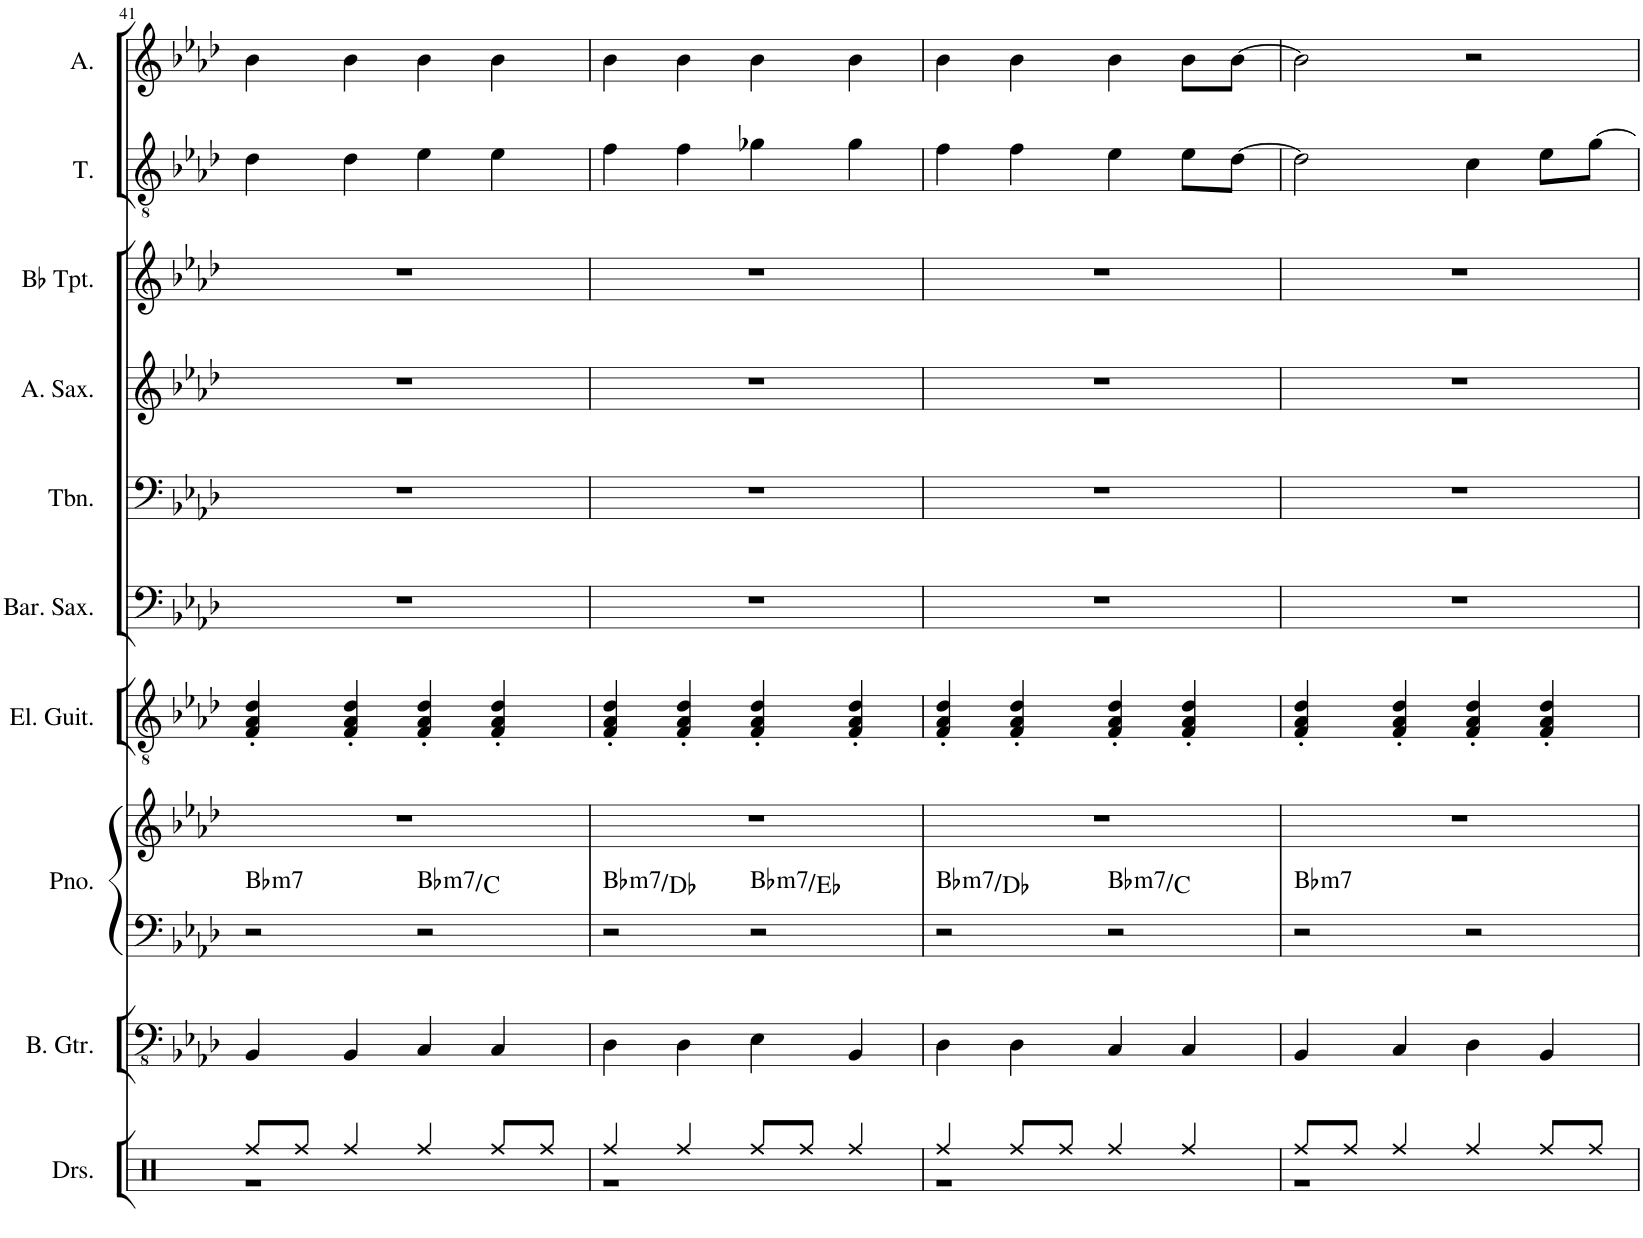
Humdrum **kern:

**kern	**kern	**kern	**kern	**harte	**kern	**kern	**kern	**kern	**kern	**kern	**kern
*part10	*part9	*part8	*part8	*part8	*part7	*part6	*part5	*part4	*part3	*part2	*part1
*staff11	*staff10	*staff9	*staff8	*	*staff7	*staff6	*staff5	*staff4	*staff3	*staff2	*staff1
*I"Drumset	*I"Bass Guitar	*I"Piano	*	*	*I"Electric Guitar	*I"Baritone Saxophone	*I"Trombone	*I"Alto Saxophone	*I"Bb Trumpet	*I"Tenor	*I"Alto
*I'Drs.	*I'B. Gtr.	*I'Pno.	*	*	*I'El. Guit.	*I'Bar. Sax.	*I'Tbn.	*I'A. Sax.	*I'Bb Tpt.	*I'T.	*I'A.
!!LO:PB:g=z
*clefX	*clefFv4	*clefF4	*clefG2	*	*clefGv2	*clefF4	*clefF4	*clefG2	*clefG2	*clefGv2	*clefG2
*	*	*	*	*	*	*ITrd12c21	*	*ITrd5c9	*ITrd1c2	*	*
*k[]	*k[b-e-a-d-]	*k[b-e-a-d-]	*k[b-e-a-d-]	*	*k[b-e-a-d-]	*k[b-e-a-d-]	*k[b-e-a-d-]	*k[b-e-a-d-]	*k[b-e-a-d-]	*k[b-e-a-d-]	*k[b-e-a-d-]
*M2/2	*M2/2	*M2/2	*M2/2	*	*M2/2	*M2/2	*M2/2	*M2/2	*M2/2	*M2/2	*M2/2
*met(c|)	*met(c|)	*met(c|)	*met(c|)	*	*met(c|)	*met(c|)	*met(c|)	*met(c|)	*met(c|)	*met(c|)	*met(c|)
=41	=41	=41	=41	=41	=41	=41	=41	=41	=41	=41	=41
*^	*	*	*	*	*	*	*	*	*	*	*
!	!	!	!	!	!LO:H:kt=m7	!	!	!	!	!	!	!
*	*	*	*	*^	*	*	*	*	*	*	*	*
8Rff/L	1r	4BBB-/	2r	1r	2ryy	Bb:min7	4F/' 4A-/' 4d-/'	1r	1r	1r	1r	4d-\	4b-\
8Rff/J	.	.	.	.	.	.	.	.	.	.	.	.	.
4Rff/	.	4BBB-/	.	.	.	.	4F/' 4A-/' 4d-/'	.	.	.	.	4d-\	4b-\
!	!	!	!	!	!	!LO:H:kt=m7	!	!	!	!	!	!	!
4Rff/	.	4CC/	2r	.	2ryy	Bb:min7/2	4F/' 4A-/' 4d-/'	.	.	.	.	4e-\	4b-\
8Rff/L	.	4CC/	.	.	.	.	4F/' 4A-/' 4d-/'	.	.	.	.	4e-\	4b-\
8Rff/J	.	.	.	.	.	.	.	.	.	.	.	.	.
=42	=42	=42	=42	=42	=42	=42	=42	=42	=42	=42	=42	=42	=42
!	!	!	!	!	!	!LO:H:kt=m7	!	!	!	!	!	!	!
4Rff/	1r	4DD-\	2r	1r	2ryy	Bb:min7/b3	4F/' 4A-/' 4d-/'	1r	1r	1r	1r	4f\	4b-\
4Rff/	.	4DD-\	.	.	.	.	4F/' 4A-/' 4d-/'	.	.	.	.	4f\	4b-\
!	!	!	!	!	!	!LO:H:kt=m7	!	!	!	!	!	!	!
8Rff/L	.	4EE-\	2r	.	2ryy	Bb:min7/4	4F/' 4A-/' 4d-/'	.	.	.	.	4g-X\	4b-\
8Rff/J	.	.	.	.	.	.	.	.	.	.	.	.	.
4Rff/	.	4BBB-/	.	.	.	.	4F/' 4A-/' 4d-/'	.	.	.	.	4g-\	4b-\
=43	=43	=43	=43	=43	=43	=43	=43	=43	=43	=43	=43	=43	=43
!	!	!	!	!	!	!LO:H:kt=m7	!	!	!	!	!	!	!
4Rff/	1r	4DD-\	2r	1r	2ryy	Bb:min7/b3	4F/' 4A-/' 4d-/'	1r	1r	1r	1r	4f\	4b-\
8Rff/L	.	4DD-\	.	.	.	.	4F/' 4A-/' 4d-/'	.	.	.	.	4f\	4b-\
8Rff/J	.	.	.	.	.	.	.	.	.	.	.	.	.
!	!	!	!	!	!	!LO:H:kt=m7	!	!	!	!	!	!	!
4Rff/	.	4CC/	2r	.	2ryy	Bb:min7/2	4F/' 4A-/' 4d-/'	.	.	.	.	4e-\	4b-\
4Rff/	.	4CC/	.	.	.	.	4F/' 4A-/' 4d-/'	.	.	.	.	8e-\L	8b-\L
.	.	.	.	.	.	.	.	.	.	.	.	[8d-\J	[8b-\J
=44	=44	=44	=44	=44	=44	=44	=44	=44	=44	=44	=44	=44	=44
!	!	!	!	!	!	!LO:H:kt=m7	!	!	!	!	!	!	!
*	*	*	*	*v	*v	*	*	*	*	*	*	*	*
8Rff/L	1r	4BBB-/	2r	1r	Bb:min7	4F/' 4A-/' 4d-/'	1r	1r	1r	1r	2d-\]	2b-\]
8Rff/J	.	.	.	.	.	.	.	.	.	.	.	.
4Rff/	.	4CC/	.	.	.	4F/' 4A-/' 4d-/'	.	.	.	.	.	.
4Rff/	.	4DD-\	2r	.	.	4F/' 4A-/' 4d-/'	.	.	.	.	4c\	2r
8Rff/L	.	4BBB-/	.	.	.	4F/' 4A-/' 4d-/'	.	.	.	.	8e-\L	.
8Rff/J	.	.	.	.	.	.	.	.	.	.	[8g\J	.
*v	*v	*	*	*	*	*	*	*	*	*	*	*
=	=	=	=	=	=	=	=	=	=	=	=
*-	*-	*-	*-	*-	*-	*-	*-	*-	*-	*-	*-
